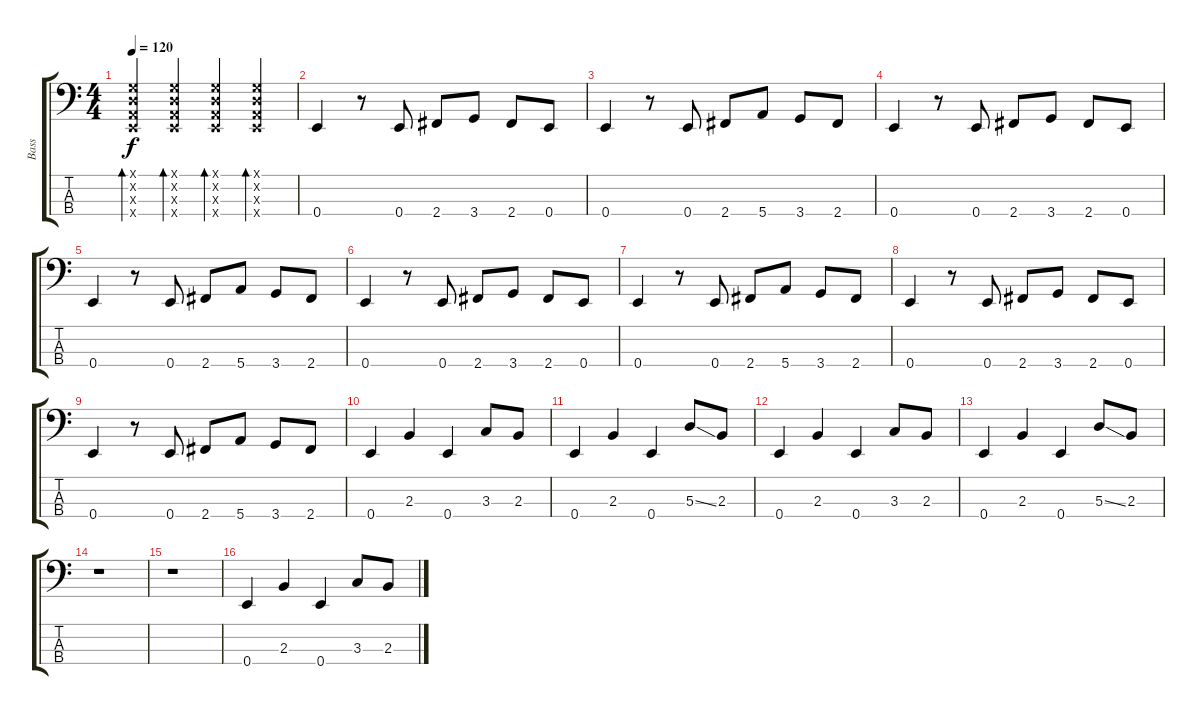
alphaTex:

\track ("Bass" "Bass") {instrument electricbassfinger}
\staff {score tabs}
\tuning (G2 D2 A1 E1) {hide}
\ts (4 4)
\tempo 120
\clef f4
\ks c
(0.1{x} 0.2{x} 0.3{x} 0.4{x}).4{bd 60 dy f instrument electricbassfinger} (0.1{x} 0.2{x} 0.3{x} 0.4{x}).4{bd 60} (0.1{x} 0.2{x} 0.3{x} 0.4{x}).4{bd 60} (0.1{x} 0.2{x} 0.3{x} 0.4{x}).4{bd 60} |
0.4.4 r.8 0.4.8 2.4.8 3.4.8 2.4.8 0.4.8 |
0.4.4 r.8 0.4.8 2.4.8 5.4.8 3.4.8 2.4.8 |
0.4.4 r.8 0.4.8 2.4.8 3.4.8 2.4.8 0.4.8 |
0.4.4 r.8 0.4.8 2.4.8 5.4.8 3.4.8 2.4.8 |
0.4.4 r.8 0.4.8 2.4.8 3.4.8 2.4.8 0.4.8 |
0.4.4 r.8 0.4.8 2.4.8 5.4.8 3.4.8 2.4.8 |
0.4.4 r.8 0.4.8 2.4.8 3.4.8 2.4.8 0.4.8 |
0.4.4 r.8 0.4.8 2.4.8 5.4.8 3.4.8 2.4.8 |
0.4.4 2.3.4 0.4.4 3.3.8 2.3.8 |
0.4.4 2.3.4 0.4.4 5.3{ss}.8 2.3.8 |
0.4.4 2.3.4 0.4.4 3.3.8 2.3.8 |
0.4.4 2.3.4 0.4.4 5.3{ss}.8 2.3.8 |
r.1 |
r.1 |
0.4.4 2.3.4 0.4.4 3.3.8 2.3.8
